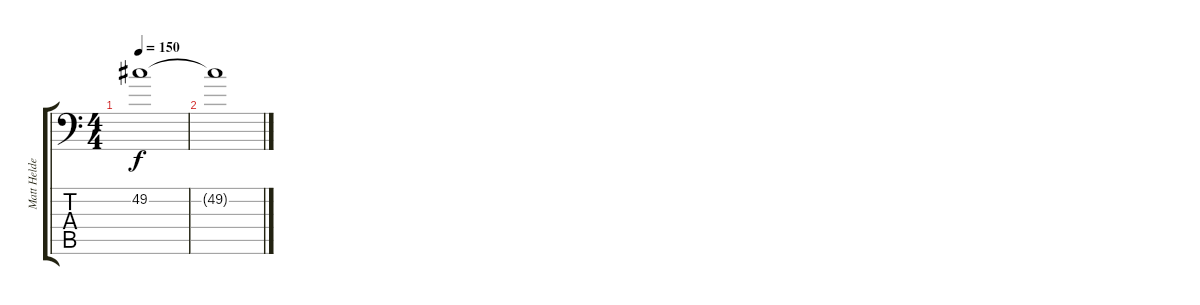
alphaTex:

\track ("Matt Helders" "Matt Helde") {instrument acousticgrandpiano}
\staff {score tabs}
\tuning (C-1 C-1 C-1 C-1 C-1 C-1) {hide}
\ts (4 4)
\tempo 150
\clef f4
\ks c
49.2{t}.1{dy f} |
49.2{t}.1
